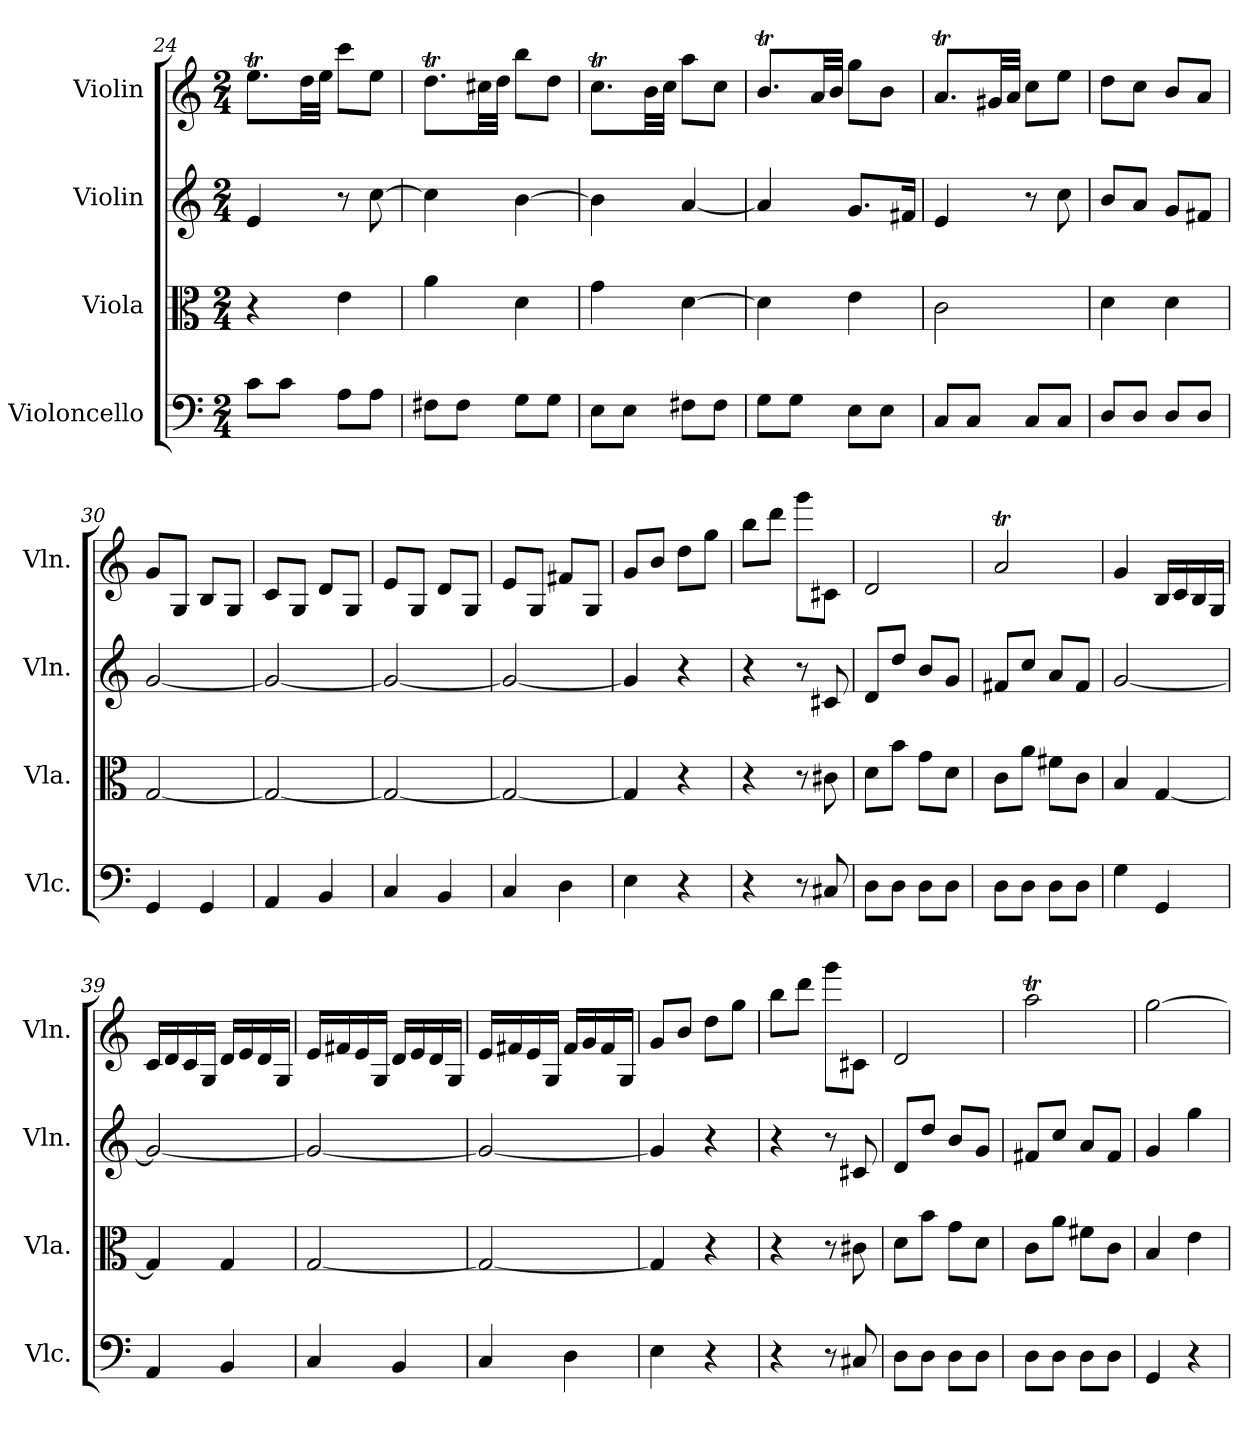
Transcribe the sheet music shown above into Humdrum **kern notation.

**kern	**kern	**kern	**kern
*part4	*part3	*part2	*part1
*staff4	*staff3	*staff2	*staff1
*I"Violoncello	*I"Viola	*I"Violin	*I"Violin
*I'Vlc.	*I'Vla.	*I'Vln.	*I'Vln.
*clefF4	*clefC3	*clefG2	*clefG2
*k[]	*k[]	*k[]	*k[]
*C:	*C:	*C:	*C:
*M2/4	*M2/4	*M2/4	*M2/4
=24	=24	=24	=24
8c\L	4r	4e/	8.eet\L
8c\J	.	.	.
.	.	.	32dd\LL
.	.	.	32ee\JJJ
8A\L	4e\	8r	8ccc\L
8A\J	.	[8cc\	8ee\J
=25	=25	=25	=25
8F#X\L	4a\	4cc\]	8.ddT\L
8F#\J	.	.	.
.	.	.	32cc#X\LL
.	.	.	32dd\JJJ
8G\L	4d\	[4b\	8bb\L
8G\J	.	.	8dd\J
=26	=26	=26	=26
8E\L	4g\	4b\]	8.ccT\L
8E\J	.	.	.
.	.	.	32b\LL
.	.	.	32cc\JJJ
8F#X\L	[4d\	[4a/	8aa\L
8F#\J	.	.	8cc\J
=27	=27	=27	=27
8G\L	4d\]	4a/]	8.bt/L
8G\J	.	.	.
.	.	.	32a/LL
.	.	.	32b/JJJ
8E\L	4e\	8.g/L	8gg\L
8E\J	.	.	8b\J
.	.	16f#X/Jk	.
=28	=28	=28	=28
8C/L	2c\	4e/	8.aT/L
8C/J	.	.	.
.	.	.	32g#X/LL
.	.	.	32a/JJJ
8C/L	.	8r	8cc\L
8C/J	.	8cc\	8ee\J
=29	=29	=29	=29
8D/L	4d\	8b/L	8dd\L
8D/J	.	8a/J	8cc\J
8D/L	4d\	8g/L	8b/L
8D/J	.	8f#X/J	8a/J
=30	=30	=30	=30
4GG/	[2G/	[2g/	8g/L
.	.	.	8G/J
4GG/	.	.	8B/L
.	.	.	8G/J
=31	=31	=31	=31
4AA/	2G/_	2g/_	8c/L
.	.	.	8G/J
4BB/	.	.	8d/L
.	.	.	8G/J
=32	=32	=32	=32
4C/	2G/_	2g/_	8e/L
.	.	.	8G/J
4BB/	.	.	8d/L
.	.	.	8G/J
=33	=33	=33	=33
4C/	2G/_	2g/_	8e/L
.	.	.	8G/J
4D\	.	.	8f#X/L
.	.	.	8G/J
=34	=34	=34	=34
4E\	4G/]	4g/]	8g/L
.	.	.	8b/J
4r	4r	4r	8dd\L
.	.	.	8gg\J
=35	=35	=35	=35
4r	4r	4r	8bb\L
.	.	.	8ddd\J
8r	8r	8r	8ggg\L
8C#X/	8c#X\	8c#X/	8c#X\J
=36	=36	=36	=36
8D\L	8d\L	8d/L	2d/
8D\J	8b\J	8dd/J	.
8D\L	8g\L	8b/L	.
8D\J	8d\J	8g/J	.
=37	=37	=37	=37
8D\L	8c\L	8f#X/L	2aT/
8D\J	8a\J	8cc/J	.
8D\L	8f#X\L	8a/L	.
8D\J	8c\J	8f#/J	.
=38	=38	=38	=38
4G\	4B/	[2g/	4g/
4GG/	[4G/	.	16B/LL
.	.	.	16c/
.	.	.	16B/
.	.	.	16G/JJ
=39	=39	=39	=39
4AA/	4G/]	2g/_	16c/LL
.	.	.	16d/
.	.	.	16c/
.	.	.	16G/JJ
4BB/	4G/	.	16d/LL
.	.	.	16e/
.	.	.	16d/
.	.	.	16G/JJ
=40	=40	=40	=40
4C/	[2G/	2g/_	16e/LL
.	.	.	16f#X/
.	.	.	16e/
.	.	.	16G/JJ
4BB/	.	.	16d/LL
.	.	.	16e/
.	.	.	16d/
.	.	.	16G/JJ
=41	=41	=41	=41
4C/	2G/_	2g/_	16e/LL
.	.	.	16f#X/
.	.	.	16e/
.	.	.	16G/JJ
4D\	.	.	16f#/LL
.	.	.	16g/
.	.	.	16f#/
.	.	.	16G/JJ
=42	=42	=42	=42
4E\	4G/]	4g/]	8g/L
.	.	.	8b/J
4r	4r	4r	8dd\L
.	.	.	8gg\J
=43	=43	=43	=43
4r	4r	4r	8bb\L
.	.	.	8ddd\J
8r	8r	8r	8ggg\L
8C#X/	8c#X\	8c#X/	8c#X\J
=44	=44	=44	=44
8D\L	8d\L	8d/L	2d/
8D\J	8b\J	8dd/J	.
8D\L	8g\L	8b/L	.
8D\J	8d\J	8g/J	.
=45	=45	=45	=45
8D\L	8c\L	8f#X/L	2aaT\
8D\J	8a\J	8cc/J	.
8D\L	8f#X\L	8a/L	.
8D\J	8c\J	8f#/J	.
=46	=46	=46	=46
4GG/	4B/	4g/	[2gg\
4r	4e\	4gg\	.
=	=	=	=
*-	*-	*-	*-
